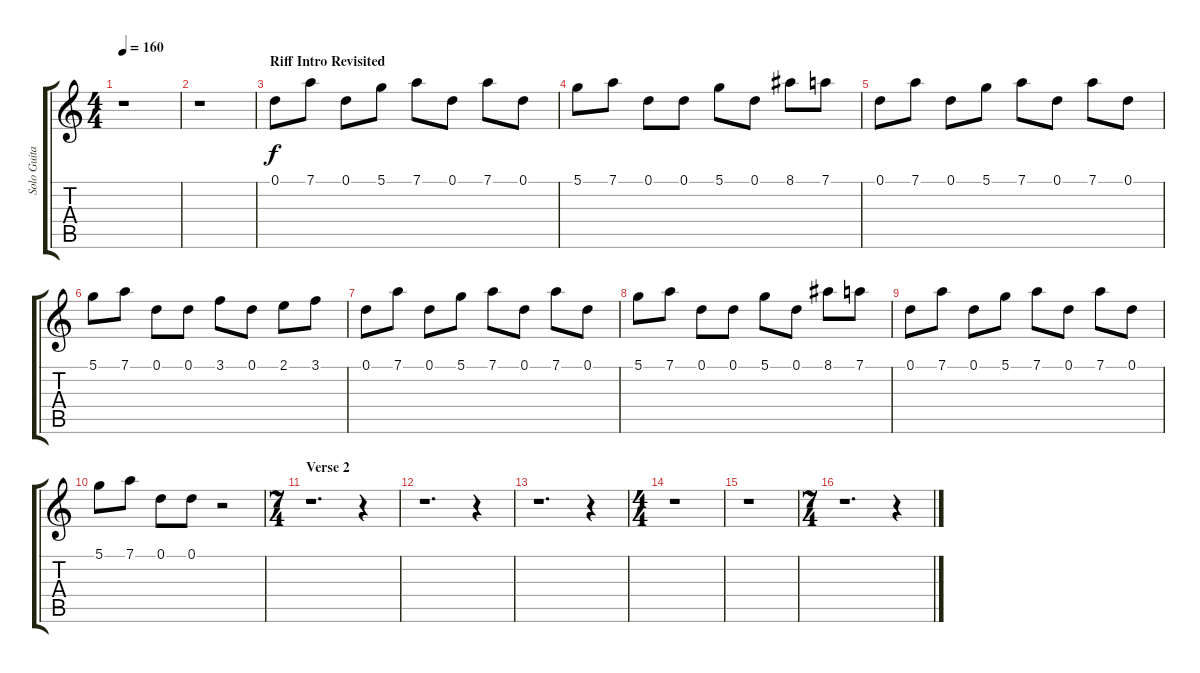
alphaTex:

\track ("Solo Guitar" "Solo Guita") {instrument overdrivenguitar}
\staff {score tabs}
\tuning (D4 A3 F3 C3 G2 D2) {hide}
\ts (4 4)
\tempo 160
\clef g2
\ks c
r.1{dy f} |
r.1 |
\section ("" "Riff Intro Revisited")
0.1.8 7.1.8 0.1.8 5.1.8 7.1.8 0.1.8 7.1.8 0.1.8 |
5.1.8 7.1.8 0.1.8 0.1.8 5.1.8 0.1.8 8.1.8 7.1.8 |
0.1.8 7.1.8 0.1.8 5.1.8 7.1.8 0.1.8 7.1.8 0.1.8 |
5.1.8 7.1.8 0.1.8 0.1.8 3.1.8 0.1.8 2.1.8 3.1.8 |
0.1.8 7.1.8 0.1.8 5.1.8 7.1.8 0.1.8 7.1.8 0.1.8 |
5.1.8 7.1.8 0.1.8 0.1.8 5.1.8 0.1.8 8.1.8 7.1.8 |
0.1.8 7.1.8 0.1.8 5.1.8 7.1.8 0.1.8 7.1.8 0.1.8 |
5.1.8 7.1.8 0.1.8 0.1.8 r.2 |
\ts (7 4)
\section ("" "Verse 2")
r.1{d} r.4 |
r.1{d} r.4 |
r.1{d} r.4 |
\ts (4 4)
r.1 |
r.1 |
\ts (7 4)
r.1{d} r.4
